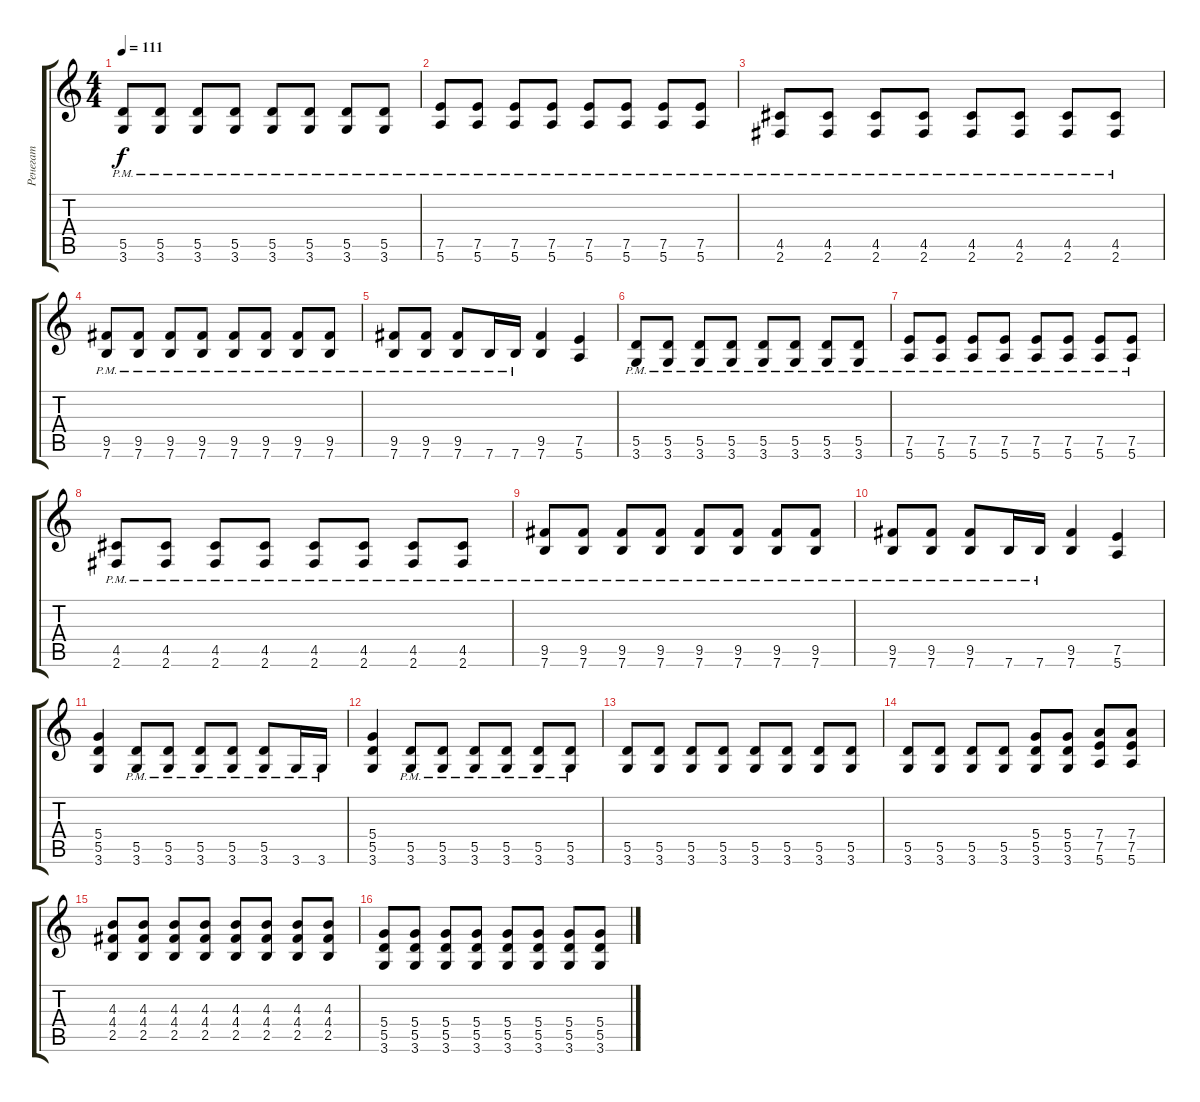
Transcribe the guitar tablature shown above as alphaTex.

\track ("Ренегат" "Ренегат") {instrument overdrivenguitar}
\staff {score tabs}
\tuning (E4 B3 G3 D3 A2 E2) {hide}
\ts (4 4)
\tempo 111
\clef g2
\ks c
(5.5{pm} 3.6{pm}).8{dy f} (5.5{pm} 3.6{pm}).8 (5.5{pm} 3.6{pm}).8 (5.5{pm} 3.6{pm}).8 (5.5{pm} 3.6{pm}).8 (5.5{pm} 3.6{pm}).8 (5.5{pm} 3.6{pm}).8 (5.5{pm} 3.6{pm}).8 |
(7.5{pm} 5.6{pm}).8 (7.5{pm} 5.6{pm}).8 (7.5{pm} 5.6{pm}).8 (7.5{pm} 5.6{pm}).8 (7.5{pm} 5.6{pm}).8 (7.5{pm} 5.6{pm}).8 (7.5{pm} 5.6{pm}).8 (7.5{pm} 5.6{pm}).8 |
(4.5{pm} 2.6{pm}).8 (4.5{pm} 2.6{pm}).8 (4.5{pm} 2.6{pm}).8 (4.5{pm} 2.6{pm}).8 (4.5{pm} 2.6{pm}).8 (4.5{pm} 2.6{pm}).8 (4.5{pm} 2.6{pm}).8 (4.5{pm} 2.6{pm}).8 |
(9.5{pm} 7.6{pm}).8 (9.5{pm} 7.6{pm}).8 (9.5{pm} 7.6{pm}).8 (9.5{pm} 7.6{pm}).8 (9.5{pm} 7.6{pm}).8 (9.5{pm} 7.6{pm}).8 (9.5{pm} 7.6{pm}).8 (9.5{pm} 7.6{pm}).8 |
(9.5{pm} 7.6{pm}).8 (9.5{pm} 7.6{pm}).8 (9.5{pm} 7.6{pm}).8 7.6{pm}.16 7.6{pm}.16 (9.5 7.6).4 (7.5 5.6).4 |
(5.5{pm} 3.6{pm}).8 (5.5{pm} 3.6{pm}).8 (5.5{pm} 3.6{pm}).8 (5.5{pm} 3.6{pm}).8 (5.5{pm} 3.6{pm}).8 (5.5{pm} 3.6{pm}).8 (5.5{pm} 3.6{pm}).8 (5.5{pm} 3.6{pm}).8 |
(7.5{pm} 5.6{pm}).8 (7.5{pm} 5.6{pm}).8 (7.5{pm} 5.6{pm}).8 (7.5{pm} 5.6{pm}).8 (7.5{pm} 5.6{pm}).8 (7.5{pm} 5.6{pm}).8 (7.5{pm} 5.6{pm}).8 (7.5{pm} 5.6{pm}).8 |
(4.5{pm} 2.6{pm}).8 (4.5{pm} 2.6{pm}).8 (4.5{pm} 2.6{pm}).8 (4.5{pm} 2.6{pm}).8 (4.5{pm} 2.6{pm}).8 (4.5{pm} 2.6{pm}).8 (4.5{pm} 2.6{pm}).8 (4.5{pm} 2.6{pm}).8 |
(9.5{pm} 7.6{pm}).8 (9.5{pm} 7.6{pm}).8 (9.5{pm} 7.6{pm}).8 (9.5{pm} 7.6{pm}).8 (9.5{pm} 7.6{pm}).8 (9.5{pm} 7.6{pm}).8 (9.5{pm} 7.6{pm}).8 (9.5{pm} 7.6{pm}).8 |
(9.5{pm} 7.6{pm}).8 (9.5{pm} 7.6{pm}).8 (9.5{pm} 7.6{pm}).8 7.6{pm}.16 7.6{pm}.16 (9.5 7.6).4 (7.5 5.6).4 |
(5.4 5.5 3.6).4 (5.5{pm} 3.6{pm}).8 (5.5{pm} 3.6{pm}).8 (5.5{pm} 3.6{pm}).8 (5.5{pm} 3.6{pm}).8 (5.5 3.6{pm}).8 3.6{pm}.16 3.6{pm}.16 |
(5.4 5.5 3.6).4 (5.5{pm} 3.6{pm}).8 (5.5{pm} 3.6{pm}).8 (5.5{pm} 3.6{pm}).8 (5.5{pm} 3.6{pm}).8 (5.5{pm} 3.6{pm}).8 (5.5{pm} 3.6{pm}).8 |
(5.5 3.6).8 (5.5 3.6).8 (5.5 3.6).8 (5.5 3.6).8 (5.5 3.6).8 (5.5 3.6).8 (5.5 3.6).8 (5.5 3.6).8 |
(5.5 3.6).8 (5.5 3.6).8 (5.5 3.6).8 (5.5 3.6).8 (5.4 5.5 3.6).8 (5.4 5.5 3.6).8 (7.4 7.5 5.6).8 (7.4 7.5 5.6).8 |
(4.3 4.4 2.5).8 (4.3 4.4 2.5).8 (4.3 4.4 2.5).8 (4.3 4.4 2.5).8 (4.3 4.4 2.5).8 (4.3 4.4 2.5).8 (4.3 4.4 2.5).8 (4.3 4.4 2.5).8 |
(5.4 5.5 3.6).8 (5.4 5.5 3.6).8 (5.4 5.5 3.6).8 (5.4 5.5 3.6).8 (5.4 5.5 3.6).8 (5.4 5.5 3.6).8 (5.4 5.5 3.6).8 (5.4 5.5 3.6).8
